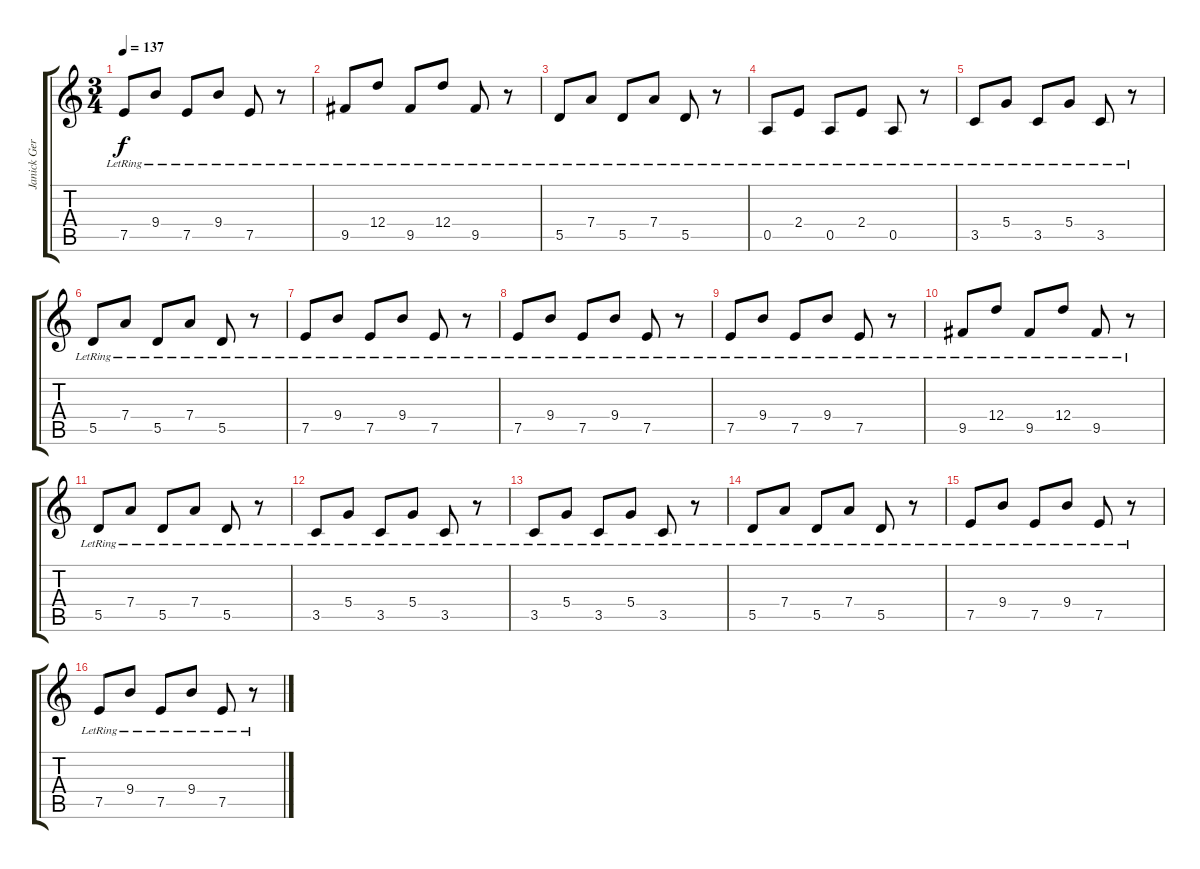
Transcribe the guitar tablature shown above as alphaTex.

\track ("Janick Gers" "Janick Ger") {instrument overdrivenguitar}
\staff {score tabs}
\tuning (E4 B3 G3 D3 A2 E2) {hide}
\ts (3 4)
\tempo 137
\clef g2
\ks c
7.5{lr}.8{dy f} 9.4{lr}.8 7.5{lr}.8 9.4{lr}.8 7.5{lr}.8 r.8 |
9.5{lr}.8 12.4{lr}.8 9.5{lr}.8 12.4{lr}.8 9.5{lr}.8 r.8 |
5.5{lr}.8 7.4{lr}.8 5.5{lr}.8 7.4{lr}.8 5.5{lr}.8 r.8 |
0.5{lr}.8 2.4{lr}.8 0.5{lr}.8 2.4{lr}.8 0.5{lr}.8 r.8 |
3.5{lr}.8 5.4{lr}.8 3.5{lr}.8 5.4{lr}.8 3.5{lr}.8 r.8 |
5.5{lr}.8 7.4{lr}.8 5.5{lr}.8 7.4{lr}.8 5.5{lr}.8 r.8 |
7.5{lr}.8 9.4{lr}.8 7.5{lr}.8 9.4{lr}.8 7.5{lr}.8 r.8 |
7.5{lr}.8 9.4{lr}.8 7.5{lr}.8 9.4{lr}.8 7.5{lr}.8 r.8 |
7.5{lr}.8 9.4{lr}.8 7.5{lr}.8 9.4{lr}.8 7.5{lr}.8 r.8 |
9.5{lr}.8 12.4{lr}.8 9.5{lr}.8 12.4{lr}.8 9.5{lr}.8 r.8 |
5.5{lr}.8 7.4{lr}.8 5.5{lr}.8 7.4{lr}.8 5.5{lr}.8 r.8 |
3.5{lr}.8 5.4{lr}.8 3.5{lr}.8 5.4{lr}.8 3.5{lr}.8 r.8 |
3.5{lr}.8 5.4{lr}.8 3.5{lr}.8 5.4{lr}.8 3.5{lr}.8 r.8 |
5.5{lr}.8 7.4{lr}.8 5.5{lr}.8 7.4{lr}.8 5.5{lr}.8 r.8 |
7.5{lr}.8 9.4{lr}.8 7.5{lr}.8 9.4{lr}.8 7.5{lr}.8 r.8 |
7.5{lr}.8 9.4{lr}.8 7.5{lr}.8 9.4{lr}.8 7.5{lr}.8 r.8
